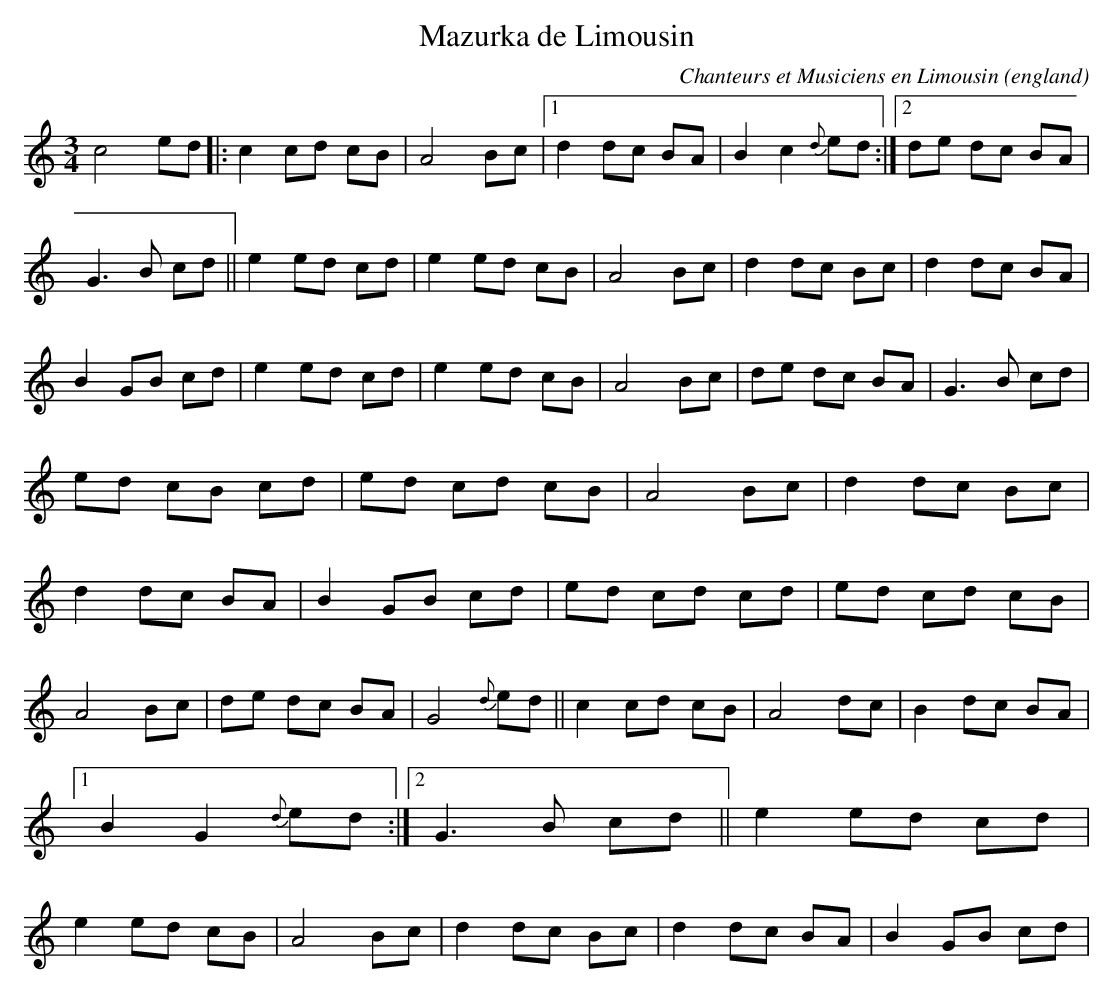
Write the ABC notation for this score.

X:1
T:Mazurka de Limousin
O:england
C:Chanteurs et Musiciens en Limousin
M:3/4
L:1/8
K:C
c4 ed|:c2 cd cB|A4 Bc|1 d2 dc BA|\
B2c2{d}ed:|2 de dc BA|G3B cd||\
e2 ed cd|e2 ed cB|A4 Bc|d2 dc Bc|\
d2 dc BA|B2 GB cd|e2 ed cd|e2 ed cB|\
A4 Bc|de dc BA|G3B cd|ed cB cd|ed cd cB|\
A4 Bc|d2 dc Bc|d2 dc BA|B2 GB cd|\
ed cd cd|ed cd cB|A4Bc|de dc BA|G4 {d}ed||\
c2 cd cB|A4 dc|B2 dc BA|1 B2G2{d}ed:|2 G3 B cd||\
e2 ed cd|e2 ed cB|A4 Bc|d2 dc Bc|\
d2 dc BA|B2 GB cd|
